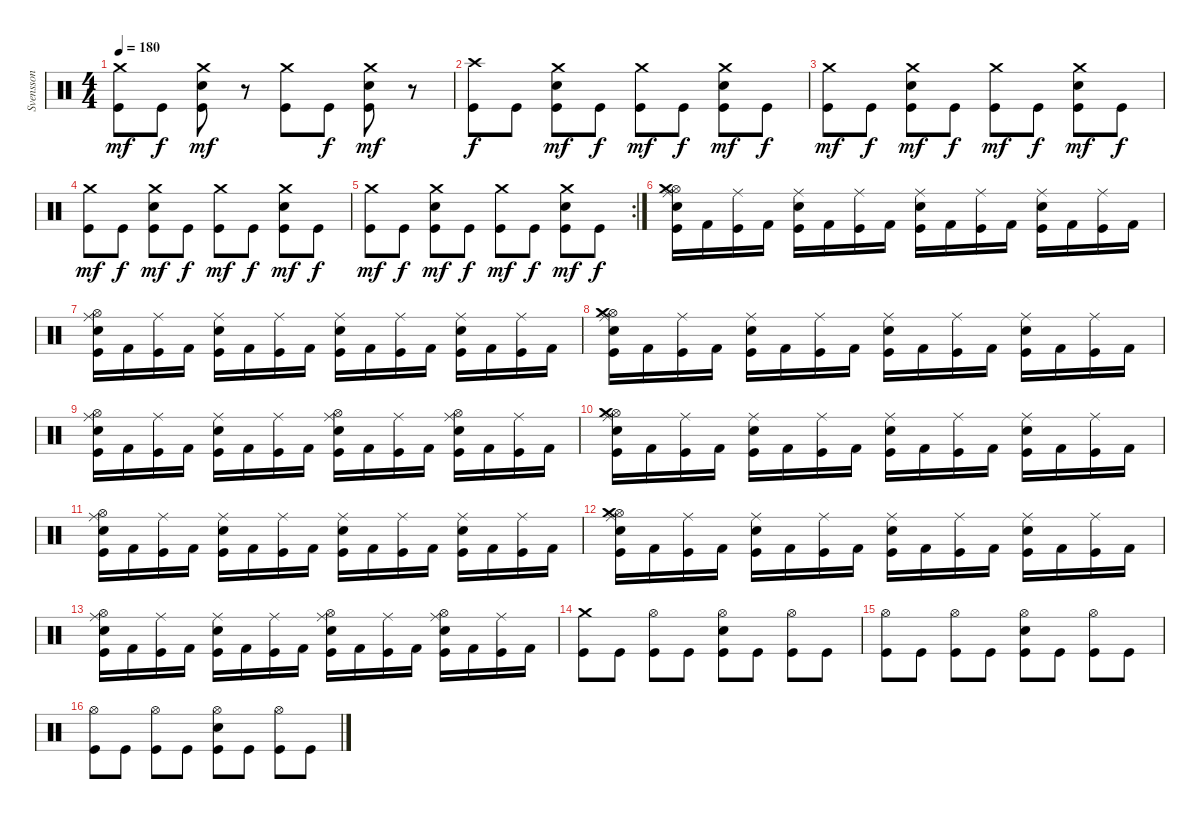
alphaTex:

\track ("Svensson" "Svensson") {instrument percussion}
\staff {score}
\articulation defaults
\ts (4 4)
\tempo 180
\clef neutral
\ks c
("Crash medium (hit)" "Kick (hit)").8{dy mf} "Kick (hit)".8{dy f} ("Electric Snare (hit)" "Crash medium (hit)" "Kick (hit)").8{dy mf} r.8 ("Crash medium (hit)" "Kick (hit)").8 "Kick (hit)".8{dy f} ("Electric Snare (hit)" "Crash medium (hit)" "Kick (hit)").8{dy mf} r.8 |
("Crash high (hit)" "Kick (hit)").8{dy f} "Kick (hit)".8 ("Electric Snare (hit)" "Crash medium (hit)" "Kick (hit)").8{dy mf} "Kick (hit)".8{dy f} ("Crash medium (hit)" "Kick (hit)").8{dy mf} "Kick (hit)".8{dy f} ("Electric Snare (hit)" "Crash medium (hit)" "Kick (hit)").8{dy mf} "Kick (hit)".8{dy f} |
("Crash medium (hit)" "Kick (hit)").8{dy mf} "Kick (hit)".8{dy f} ("Electric Snare (hit)" "Crash medium (hit)" "Kick (hit)").8{dy mf} "Kick (hit)".8{dy f} ("Crash medium (hit)" "Kick (hit)").8{dy mf} "Kick (hit)".8{dy f} ("Electric Snare (hit)" "Crash medium (hit)" "Kick (hit)").8{dy mf} "Kick (hit)".8{dy f} |
("Crash medium (hit)" "Kick (hit)").8{dy mf} "Kick (hit)".8{dy f} ("Electric Snare (hit)" "Crash medium (hit)" "Kick (hit)").8{dy mf} "Kick (hit)".8{dy f} ("Crash medium (hit)" "Kick (hit)").8{dy mf} "Kick (hit)".8{dy f} ("Electric Snare (hit)" "Crash medium (hit)" "Kick (hit)").8{dy mf} "Kick (hit)".8{dy f} |
\rc 2
("Crash medium (hit)" "Kick (hit)").8{dy mf} "Kick (hit)".8{dy f} ("Electric Snare (hit)" "Crash medium (hit)" "Kick (hit)").8{dy mf} "Kick (hit)".8{dy f} ("Crash medium (hit)" "Kick (hit)").8{dy mf} "Kick (hit)".8{dy f} ("Electric Snare (hit)" "Crash medium (hit)" "Kick (hit)").8{dy mf} "Kick (hit)".8{dy f} |
("Electric Snare (hit)" "Ride (middle)" "Hi-Hat (open)" "Crash medium (hit)" "Kick (hit)").16 "Kick (hit) 2".16 ("Ride (middle)" "Kick (hit)").16 "Kick (hit) 2".16 ("Electric Snare (hit)" "Ride (middle)" "Kick (hit)").16 "Kick (hit) 2".16 ("Ride (middle)" "Kick (hit)").16 "Kick (hit) 2".16 ("Electric Snare (hit)" "Ride (middle)" "Kick (hit)").16 "Kick (hit) 2".16 ("Ride (middle)" "Kick (hit)").16 "Kick (hit) 2".16 ("Electric Snare (hit)" "Ride (middle)" "Kick (hit)").16 "Kick (hit) 2".16 ("Ride (middle)" "Kick (hit)").16 "Kick (hit) 2".16 |
("Electric Snare (hit)" "Ride (middle)" "Hi-Hat (open)" "Kick (hit)").16 "Kick (hit) 2".16 ("Ride (middle)" "Kick (hit)").16 "Kick (hit) 2".16 ("Electric Snare (hit)" "Ride (middle)" "Kick (hit)").16 "Kick (hit) 2".16 ("Ride (middle)" "Kick (hit)").16 "Kick (hit) 2".16 ("Electric Snare (hit)" "Ride (middle)" "Kick (hit)").16 "Kick (hit) 2".16 ("Ride (middle)" "Kick (hit)").16 "Kick (hit) 2".16 ("Electric Snare (hit)" "Ride (middle)" "Kick (hit)").16 "Kick (hit) 2".16 ("Ride (middle)" "Kick (hit)").16 "Kick (hit) 2".16 |
("Electric Snare (hit)" "Ride (middle)" "Hi-Hat (open)" "Crash medium (hit)" "Kick (hit)").16 "Kick (hit) 2".16 ("Ride (middle)" "Kick (hit)").16 "Kick (hit) 2".16 ("Electric Snare (hit)" "Ride (middle)" "Kick (hit)").16 "Kick (hit) 2".16 ("Ride (middle)" "Kick (hit)").16 "Kick (hit) 2".16 ("Electric Snare (hit)" "Ride (middle)" "Kick (hit)").16 "Kick (hit) 2".16 ("Ride (middle)" "Kick (hit)").16 "Kick (hit) 2".16 ("Electric Snare (hit)" "Ride (middle)" "Kick (hit)").16 "Kick (hit) 2".16 ("Ride (middle)" "Kick (hit)").16 "Kick (hit) 2".16 |
("Electric Snare (hit)" "Ride (middle)" "Hi-Hat (open)" "Kick (hit)").16 "Kick (hit) 2".16 ("Ride (middle)" "Kick (hit)").16 "Kick (hit) 2".16 ("Electric Snare (hit)" "Ride (middle)" "Kick (hit)").16 "Kick (hit) 2".16 ("Ride (middle)" "Kick (hit)").16 "Kick (hit) 2".16 ("Electric Snare (hit)" "Ride (middle)" "Hi-Hat (open)" "Kick (hit)").16 "Kick (hit) 2".16 ("Ride (middle)" "Kick (hit)").16 "Kick (hit) 2".16 ("Electric Snare (hit)" "Ride (middle)" "Hi-Hat (open)" "Kick (hit)").16 "Kick (hit) 2".16 ("Ride (middle)" "Kick (hit)").16 "Kick (hit) 2".16 |
("Electric Snare (hit)" "Ride (middle)" "Hi-Hat (open)" "Crash medium (hit)" "Kick (hit)").16 "Kick (hit) 2".16 ("Ride (middle)" "Kick (hit)").16 "Kick (hit) 2".16 ("Electric Snare (hit)" "Ride (middle)" "Kick (hit)").16 "Kick (hit) 2".16 ("Ride (middle)" "Kick (hit)").16 "Kick (hit) 2".16 ("Electric Snare (hit)" "Ride (middle)" "Kick (hit)").16 "Kick (hit) 2".16 ("Ride (middle)" "Kick (hit)").16 "Kick (hit) 2".16 ("Electric Snare (hit)" "Ride (middle)" "Kick (hit)").16 "Kick (hit) 2".16 ("Ride (middle)" "Kick (hit)").16 "Kick (hit) 2".16 |
("Electric Snare (hit)" "Ride (middle)" "Hi-Hat (open)" "Kick (hit)").16 "Kick (hit) 2".16 ("Ride (middle)" "Kick (hit)").16 "Kick (hit) 2".16 ("Electric Snare (hit)" "Ride (middle)" "Kick (hit)").16 "Kick (hit) 2".16 ("Ride (middle)" "Kick (hit)").16 "Kick (hit) 2".16 ("Electric Snare (hit)" "Ride (middle)" "Kick (hit)").16 "Kick (hit) 2".16 ("Ride (middle)" "Kick (hit)").16 "Kick (hit) 2".16 ("Electric Snare (hit)" "Ride (middle)" "Kick (hit)").16 "Kick (hit) 2".16 ("Ride (middle)" "Kick (hit)").16 "Kick (hit) 2".16 |
("Electric Snare (hit)" "Ride (middle)" "Hi-Hat (open)" "Crash medium (hit)" "Kick (hit)").16 "Kick (hit) 2".16 ("Ride (middle)" "Kick (hit)").16 "Kick (hit) 2".16 ("Electric Snare (hit)" "Ride (middle)" "Kick (hit)").16 "Kick (hit) 2".16 ("Ride (middle)" "Kick (hit)").16 "Kick (hit) 2".16 ("Electric Snare (hit)" "Ride (middle)" "Kick (hit)").16 "Kick (hit) 2".16 ("Ride (middle)" "Kick (hit)").16 "Kick (hit) 2".16 ("Electric Snare (hit)" "Ride (middle)" "Kick (hit)").16 "Kick (hit) 2".16 ("Ride (middle)" "Kick (hit)").16 "Kick (hit) 2".16 |
("Electric Snare (hit)" "Ride (middle)" "Hi-Hat (open)" "Kick (hit)").16 "Kick (hit) 2".16 ("Ride (middle)" "Kick (hit)").16 "Kick (hit) 2".16 ("Electric Snare (hit)" "Ride (middle)" "Kick (hit)").16 "Kick (hit) 2".16 ("Ride (middle)" "Kick (hit)").16 "Kick (hit) 2".16 ("Electric Snare (hit)" "Ride (middle)" "Hi-Hat (open)" "Kick (hit)").16 "Kick (hit) 2".16 ("Ride (middle)" "Kick (hit)").16 "Kick (hit) 2".16 ("Electric Snare (hit)" "Ride (middle)" "Hi-Hat (open)" "Kick (hit)").16 "Kick (hit) 2".16 ("Ride (middle)" "Kick (hit)").16 "Kick (hit) 2".16 |
("Crash medium (hit)" "Kick (hit)").8 "Kick (hit)".8 ("Hi-Hat (open)" "Kick (hit)").8 "Kick (hit)".8 ("Hi-Hat (open)" "Electric Snare (hit)" "Kick (hit)").8 "Kick (hit)".8 ("Hi-Hat (open)" "Kick (hit)").8 "Kick (hit)".8 |
("Hi-Hat (open)" "Kick (hit)").8 "Kick (hit)".8 ("Hi-Hat (open)" "Kick (hit)").8 "Kick (hit)".8 ("Hi-Hat (open)" "Electric Snare (hit)" "Kick (hit)").8 "Kick (hit)".8 ("Hi-Hat (open)" "Kick (hit)").8 "Kick (hit)".8 |
("Hi-Hat (open)" "Kick (hit)").8 "Kick (hit)".8 ("Hi-Hat (open)" "Kick (hit)").8 "Kick (hit)".8 ("Hi-Hat (open)" "Electric Snare (hit)" "Kick (hit)").8 "Kick (hit)".8 ("Hi-Hat (open)" "Kick (hit)").8 "Kick (hit)".8
